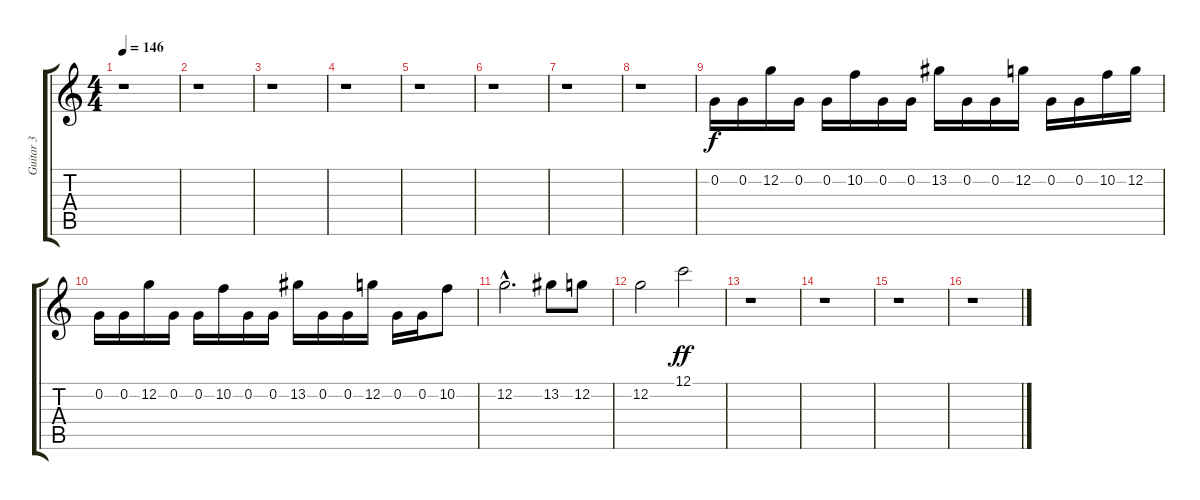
\track ("Guitar 3" "Guitar 3") {instrument distortionguitar}
\staff {score tabs}
\tuning (C4 G3 Eb3 Bb2 F2 C2) {hide}
\ts (4 4)
\tempo 146
\clef g2
\ks c
r.1{dy f} |
r.1 |
r.1 |
r.1 |
r.1 |
r.1 |
r.1 |
r.1 |
0.2.16 0.2.16 12.2.16 0.2.16 0.2.16 10.2.16 0.2.16 0.2.16 13.2.16 0.2.16 0.2.16 12.2.16 0.2.16 0.2.16 10.2.16 12.2.16 |
0.2.16 0.2.16 12.2.16 0.2.16 0.2.16 10.2.16 0.2.16 0.2.16 13.2.16 0.2.16 0.2.16 12.2.16 0.2.16 0.2.16 10.2.8 |
12.2{hac}.2{d} 13.2.8 12.2.8 |
12.2.2 12.1.2{dy ff} |
r.1 |
r.1 |
r.1 |
r.1
